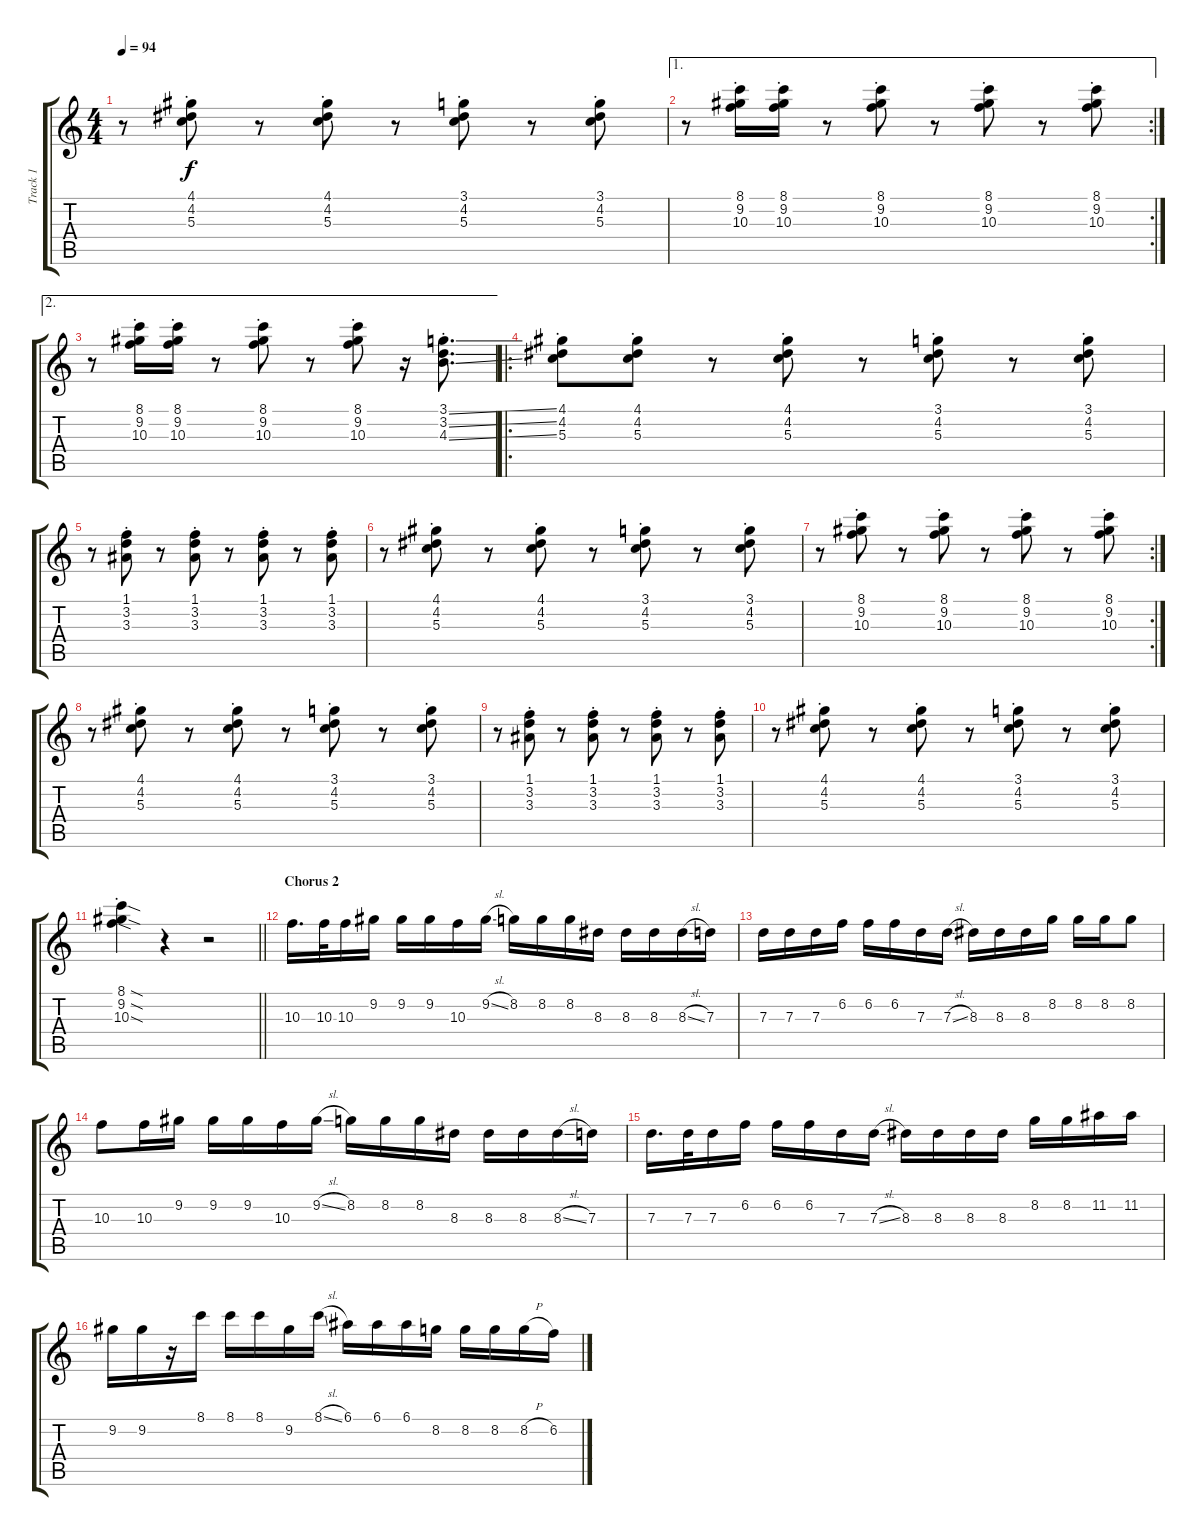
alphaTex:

\track ("Track 1" "Track 1") {instrument electricguitarclean}
\staff {score tabs}
\tuning (E4 B3 G3 D3 A2 E2) {hide}
\ts (4 4)
\tempo 94
\clef g2
\ks c
r.8{dy f} (4.1{st} 4.2{st} 5.3{st}).8 r.8 (4.1{st} 4.2{st} 5.3{st}).8 r.8 (3.1{st} 4.2{st} 5.3{st}).8 r.8 (3.1{st} 4.2{st} 5.3{st}).8 |
\ae 1
\rc 2
r.8 (8.1{st} 9.2{st} 10.3{st}).16 (8.1{st} 9.2{st} 10.3{st}).16 r.8 (8.1{st} 9.2{st} 10.3{st}).8 r.8 (8.1{st} 9.2{st} 10.3{st}).8 r.8 (8.1{st} 9.2{st} 10.3{st}).8 |
\ae 2
r.8 (8.1{st} 9.2{st} 10.3{st}).16 (8.1{st} 9.2{st} 10.3{st}).16 r.8 (8.1{st} 9.2{st} 10.3{st}).8 r.8 (8.1{st} 9.2{st} 10.3{st}).8 r.16 (3.1{ss st} 3.2{ss st} 4.3{ss st}).8{d} |
\ro
(4.1{st} 4.2{st} 5.3{st}).8 (4.1{st} 4.2{st} 5.3{st}).8 r.8 (4.1{st} 4.2{st} 5.3{st}).8 r.8 (3.1{st} 4.2{st} 5.3{st}).8 r.8 (3.1{st} 4.2{st} 5.3{st}).8 |
r.8 (1.1{st} 3.2{st} 3.3{st}).8 r.8 (1.1{st} 3.2{st} 3.3{st}).8 r.8 (1.1{st} 3.2{st} 3.3{st}).8 r.8 (1.1{st} 3.2{st} 3.3{st}).8 |
r.8 (4.1{st} 4.2{st} 5.3{st}).8 r.8 (4.1{st} 4.2{st} 5.3{st}).8 r.8 (3.1{st} 4.2{st} 5.3{st}).8 r.8 (3.1{st} 4.2{st} 5.3{st}).8 |
\rc 2
r.8 (8.1{st} 9.2{st} 10.3{st}).8 r.8 (8.1{st} 9.2{st} 10.3{st}).8 r.8 (8.1{st} 9.2{st} 10.3{st}).8 r.8 (8.1{st} 9.2{st} 10.3{st}).8 |
r.8 (4.1{st} 4.2{st} 5.3{st}).8 r.8 (4.1{st} 4.2{st} 5.3{st}).8 r.8 (3.1{st} 4.2{st} 5.3{st}).8 r.8 (3.1{st} 4.2{st} 5.3{st}).8 |
r.8 (1.1{st} 3.2{st} 3.3{st}).8 r.8 (1.1{st} 3.2{st} 3.3{st}).8 r.8 (1.1{st} 3.2{st} 3.3{st}).8 r.8 (1.1{st} 3.2{st} 3.3{st}).8 |
r.8 (4.1{st} 4.2{st} 5.3{st}).8 r.8 (4.1{st} 4.2{st} 5.3{st}).8 r.8 (3.1{st} 4.2{st} 5.3{st}).8 r.8 (3.1{st} 4.2{st} 5.3{st}).8 |
\barLineRight lightlight
(8.1{sod st} 9.2{sod st} 10.3{sod st}).4 r.4 r.2 |
\section ("" "Chorus 2")
10.3.16{d instrument electricguitarmuted} 10.3.32 10.3.16 9.2.16 9.2.16 9.2.16 10.3.16 9.2{sl}.16 8.2.16 8.2.16 8.2.16 8.3.16 8.3.16 8.3.16 8.3{sl}.16 7.3.16 |
7.3.16 7.3.16 7.3.16 6.2.16 6.2.16 6.2.16 7.3.16 7.3{sl}.16 8.3.16 8.3.16 8.3.16 8.2.16 8.2.16 8.2.16 8.2.8 |
10.3.8 10.3.16 9.2.16 9.2.16 9.2.16 10.3.16 9.2{sl}.16 8.2.16 8.2.16 8.2.16 8.3.16 8.3.16 8.3.16 8.3{sl}.16 7.3.16 |
7.3.16{d} 7.3.32 7.3.16 6.2.16 6.2.16 6.2.16 7.3.16 7.3{sl}.16 8.3.16 8.3.16 8.3.16 8.3.16 8.2.16 8.2.16 11.2.16 11.2.16 |
9.2.16 9.2.16 r.16 8.1.16 8.1.16 8.1.16 9.2.16 8.1{sl}.16 6.1.16 6.1.16 6.1.16 8.2.16 8.2.16 8.2.16 8.2{h}.16 6.2.16
